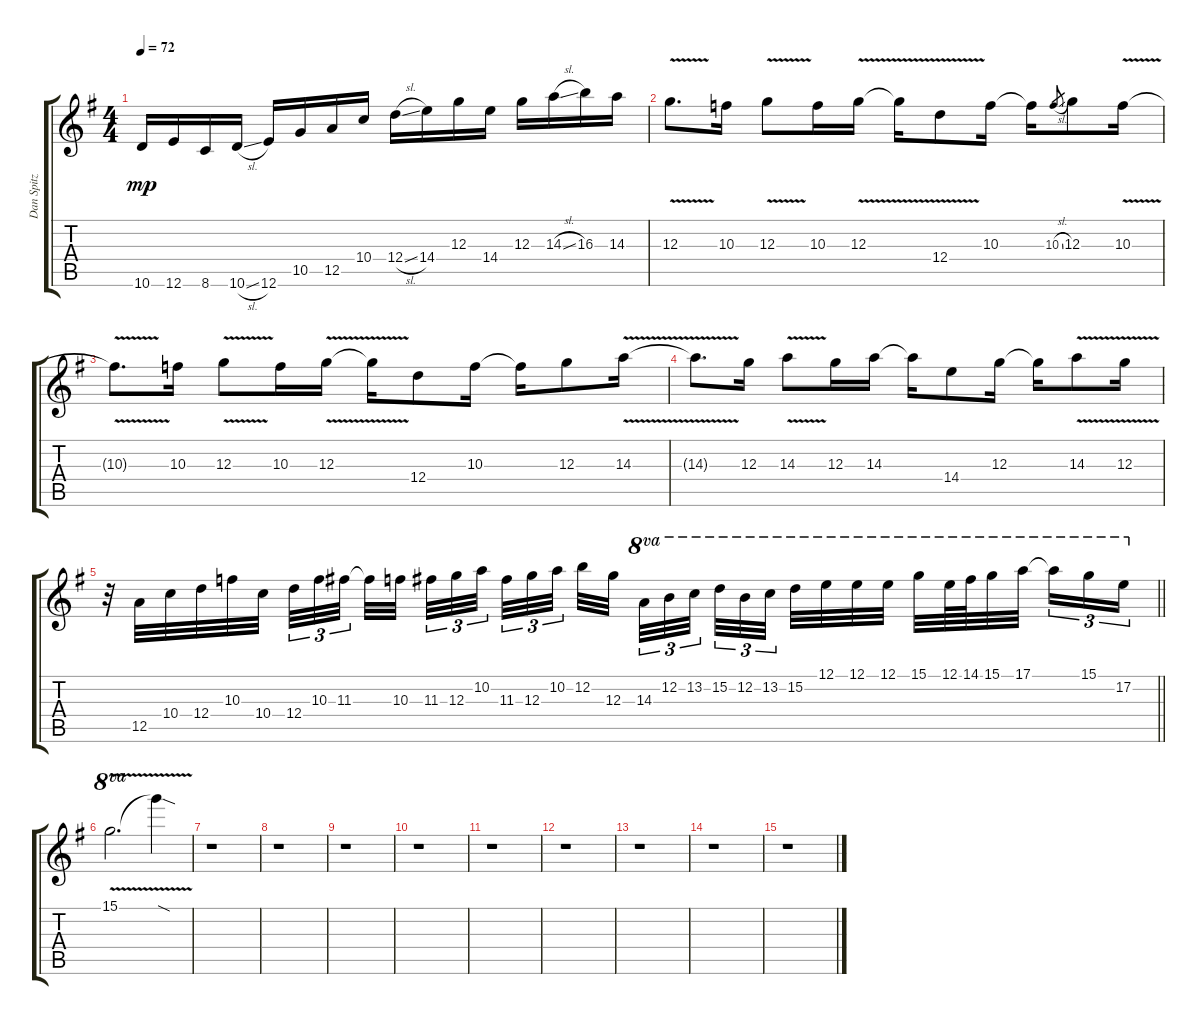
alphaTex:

\track ("Dan Spitz Lead" "Dan Spitz ") {instrument distortionguitar}
\staff {score tabs}
\tuning (E4 B3 G3 D3 A2 E2) {hide}
\ts (4 4)
\tempo 72
\clef g2
\ks g
10.6{t}.16{dy mp} 12.6.16 8.6.16 10.6{sl}.16 12.6.16 10.5.16 12.5.16 10.4.16 12.4{sl}.16 14.4.16 12.3.16 14.4.16 12.3.16 14.3{sl}.16 16.3.16 14.3.16 |
12.3{v}.8{d} 10.3.16 12.3{v}.8 10.3.16 12.3{v}.16 12.3{v t}.16 12.4{v}.8 10.3.16 10.3{t}.16 10.3{sl}.8{gr} 12.3.8 10.3{v}.16 |
10.3{v t}.8{d} 10.3.16 12.3{v}.8 10.3.16 12.3{v}.16 12.3{v t}.16 12.4.8 10.3.16 10.3{t}.16 12.3.8 14.3{v}.16 |
14.3{v t}.8{d} 12.3.16 14.3{v}.8 12.3.16 14.3.16 14.3{t}.16 14.4.8 12.3.16 12.3{t}.16 14.3{v}.8 12.3{v}.16 |
\barLineRight lightlight
r.32 12.5.32 10.4.32 12.4.32 10.3.32 10.4.32{beam splitsecondary} 12.4.32{tu (3 2)} 10.3.32{tu (3 2)} 11.3.32{tu (3 2)} 11.3{t}.32 10.3.32{beam splitsecondary} 11.3.32{tu (3 2)} 12.3.32{tu (3 2)} 10.2.32{tu (3 2) beam splitsecondary} 11.3.32{tu (3 2)} 12.3.32{tu (3 2)} 10.2.32{tu (3 2) beam splitsecondary} 12.2.32 12.3.32 14.3.32{tu (3 2) ot 8va} 12.2.32{tu (3 2) ot 8va} 13.2.32{tu (3 2) ot 8va beam splitsecondary} 15.2.32{tu (3 2) ot 8va} 12.2.32{tu (3 2) ot 8va} 13.2.32{tu (3 2) ot 8va beam splitsecondary} 15.2.32{ot 8va} 12.1.32{ot 8va} 12.1.32{ot 8va} 12.1.32{ot 8va} 15.1.32{ot 8va} 12.1.64{ot 8va} 14.1.64{ot 8va} 15.1.32{ot 8va} 17.1.32{ot 8va beam splitsecondary} 17.1{t}.16{tu (3 2) ot 8va} 15.1.16{tu (3 2) ot 8va} 17.2.16{tu (3 2) ot 8va} |
15.1{v}.2{d ot 8va} 15.1{sod t}.4 |
r.1 |
r.1 |
r.1 |
r.1 |
r.1 |
r.1 |
r.1 |
r.1 |
r.1
